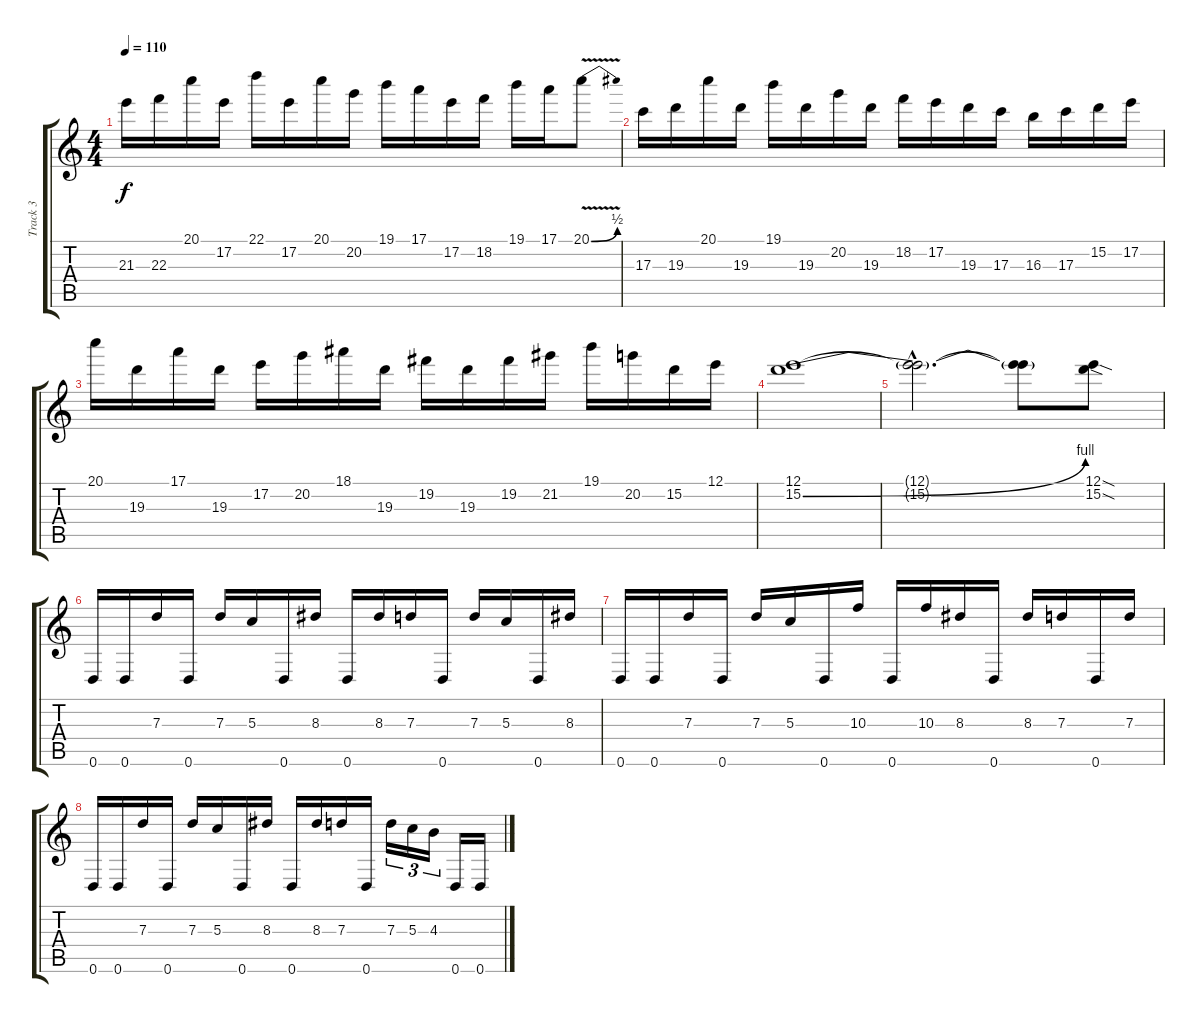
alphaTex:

\track ("Track 3" "Track 3") {instrument distortionguitar}
\staff {score tabs}
\tuning (E4 B3 G3 D3 A2 D2) {hide}
\ts (4 4)
\tempo 110
\clef g2
\ks c
21.3.16{dy f} 22.3.16 20.1.16 17.2.16 22.1.16 17.2.16 20.1.16 20.2.16 19.1.16 17.1.16 17.2.16 18.2.16 19.1.16 17.1.16 20.1{be (bend 0 0 60 2) v}.8 |
17.3.16 19.3.16 20.1.16 19.3.16 19.1.16 19.3.16 20.2.16 19.3.16 18.2.16 17.2.16 19.3.16 17.3.16 16.3.16 17.3.16 15.2.16 17.2.16 |
20.1.16 19.3.16 17.1.16 19.3.16 17.2.16 20.2.16 18.1.16 19.3.16 19.2.16 19.3.16 19.2.16 21.2.16 19.1.16 20.2.16 15.2.16 12.1.16 |
(12.1 15.2{be (bend 0 0 60 4)}).1 |
(12.1{hac t} 15.2{hac t}).2{d} (12.1{t} 15.2{t}).8 (12.1{sod} 15.2{sod}).8 |
0.6.16 0.6.16 7.3.16 0.6.16 7.3.16 5.3.16 0.6.16 8.3.16 0.6.16 8.3.16 7.3.16 0.6.16 7.3.16 5.3.16 0.6.16 8.3.16 |
0.6.16 0.6.16 7.3.16 0.6.16 7.3.16 5.3.16 0.6.16 10.3.16 0.6.16 10.3.16 8.3.16 0.6.16 8.3.16 7.3.16 0.6.16 7.3.16 |
0.6.16 0.6.16 7.3.16 0.6.16 7.3.16 5.3.16 0.6.16 8.3.16 0.6.16 8.3.16 7.3.16 0.6.16 7.3.16{tu (3 2)} 5.3.16{tu (3 2)} 4.3.16{tu (3 2)} 0.6.16 0.6.16
